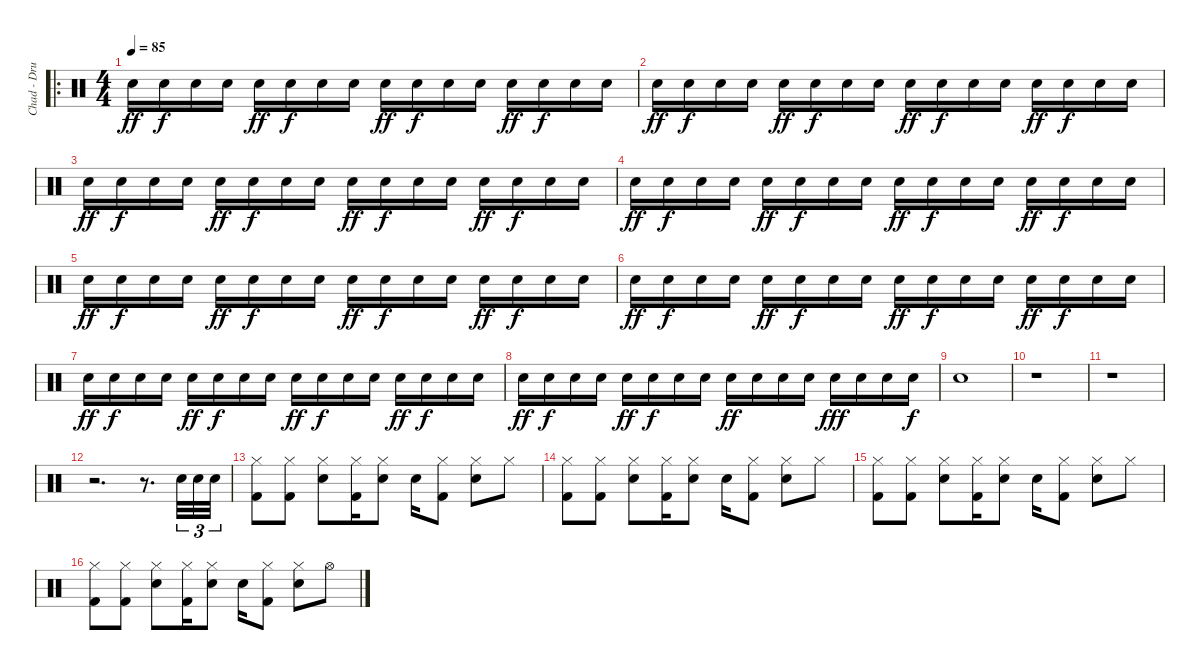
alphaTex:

\track ("Chad - Drums" "Chad - Dru") {instrument percussion}
\staff {score}
\articulation defaults
\ro
\ts (4 4)
\tempo 85
\clef neutral
\ks c "Snare (hit) 2".16{dy ff volume 6} "Snare (hit) 2".16{dy f} "Snare (hit) 2".16 "Snare (hit) 2".16 "Snare (hit) 2".16{dy ff} "Snare (hit) 2".16{dy f} "Snare (hit) 2".16 "Snare (hit) 2".16 "Snare (hit) 2".16{dy ff} "Snare (hit) 2".16{dy f} "Snare (hit) 2".16 "Snare (hit) 2".16 "Snare (hit) 2".16{dy ff} "Snare (hit) 2".16{dy f} "Snare (hit) 2".16 "Snare (hit) 2".16
|
"Snare (hit) 2".16{dy ff volume 7} "Snare (hit) 2".16{dy f} "Snare (hit) 2".16 "Snare (hit) 2".16 "Snare (hit) 2".16{dy ff} "Snare (hit) 2".16{dy f} "Snare (hit) 2".16 "Snare (hit) 2".16 "Snare (hit) 2".16{dy ff} "Snare (hit) 2".16{dy f} "Snare (hit) 2".16 "Snare (hit) 2".16 "Snare (hit) 2".16{dy ff} "Snare (hit) 2".16{dy f} "Snare (hit) 2".16 "Snare (hit) 2".16 |
"Snare (hit) 2".16{dy ff volume 9} "Snare (hit) 2".16{dy f} "Snare (hit) 2".16 "Snare (hit) 2".16 "Snare (hit) 2".16{dy ff} "Snare (hit) 2".16{dy f} "Snare (hit) 2".16 "Snare (hit) 2".16 "Snare (hit) 2".16{dy ff} "Snare (hit) 2".16{dy f} "Snare (hit) 2".16 "Snare (hit) 2".16 "Snare (hit) 2".16{dy ff} "Snare (hit) 2".16{dy f} "Snare (hit) 2".16 "Snare (hit) 2".16 |
"Snare (hit) 2".16{dy ff volume 10} "Snare (hit) 2".16{dy f} "Snare (hit) 2".16 "Snare (hit) 2".16 "Snare (hit) 2".16{dy ff} "Snare (hit) 2".16{dy f} "Snare (hit) 2".16 "Snare (hit) 2".16 "Snare (hit) 2".16{dy ff} "Snare (hit) 2".16{dy f} "Snare (hit) 2".16 "Snare (hit) 2".16 "Snare (hit) 2".16{dy ff} "Snare (hit) 2".16{dy f} "Snare (hit) 2".16 "Snare (hit) 2".16 |
"Snare (hit) 2".16{dy ff volume 11} "Snare (hit) 2".16{dy f} "Snare (hit) 2".16 "Snare (hit) 2".16 "Snare (hit) 2".16{dy ff} "Snare (hit) 2".16{dy f} "Snare (hit) 2".16 "Snare (hit) 2".16 "Snare (hit) 2".16{dy ff} "Snare (hit) 2".16{dy f} "Snare (hit) 2".16 "Snare (hit) 2".16 "Snare (hit) 2".16{dy ff} "Snare (hit) 2".16{dy f} "Snare (hit) 2".16 "Snare (hit) 2".16 |
"Snare (hit) 2".16{dy ff volume 12} "Snare (hit) 2".16{dy f} "Snare (hit) 2".16 "Snare (hit) 2".16 "Snare (hit) 2".16{dy ff} "Snare (hit) 2".16{dy f} "Snare (hit) 2".16 "Snare (hit) 2".16 "Snare (hit) 2".16{dy ff} "Snare (hit) 2".16{dy f} "Snare (hit) 2".16 "Snare (hit) 2".16 "Snare (hit) 2".16{dy ff} "Snare (hit) 2".16{dy f} "Snare (hit) 2".16 "Snare (hit) 2".16 |
"Snare (hit) 2".16{dy ff volume 13} "Snare (hit) 2".16{dy f} "Snare (hit) 2".16 "Snare (hit) 2".16 "Snare (hit) 2".16{dy ff} "Snare (hit) 2".16{dy f} "Snare (hit) 2".16 "Snare (hit) 2".16 "Snare (hit) 2".16{dy ff} "Snare (hit) 2".16{dy f} "Snare (hit) 2".16 "Snare (hit) 2".16 "Snare (hit) 2".16{dy ff} "Snare (hit) 2".16{dy f} "Snare (hit) 2".16 "Snare (hit) 2".16 |
"Snare (hit) 2".16{dy ff volume 15} "Snare (hit) 2".16{dy f} "Snare (hit) 2".16 "Snare (hit) 2".16 "Snare (hit) 2".16{dy ff} "Snare (hit) 2".16{dy f} "Snare (hit) 2".16 "Snare (hit) 2".16 "Snare (hit) 2".16{dy ff volume 16} "Snare (hit) 2".16 "Snare (hit) 2".16 "Snare (hit) 2".16 "Snare (hit) 2".16{dy fff} "Snare (hit) 2".16 "Snare (hit) 2".16 "Snare (hit) 2".16{dy f} |
"Snare (hit) 2".1 |
r.1 |
r.1 |
r.2{d} r.8{d} "Snare (hit) 2".32{tu (3 2)} "Snare (hit) 2".32{tu (3 2)} "Snare (hit) 2".32{tu (3 2)} |
("Hi-Hat (closed)" "Kick (hit) 2").8 ("Hi-Hat (closed)" "Kick (hit) 2").8 ("Hi-Hat (closed)" "Snare (hit) 2").8 ("Hi-Hat (closed)" "Kick (hit) 2").16 ("Hi-Hat (closed)" "Snare (hit) 2").8 "Snare (hit) 2".16 ("Hi-Hat (closed)" "Kick (hit) 2").8 ("Hi-Hat (closed)" "Snare (hit) 2").8 "Hi-Hat (closed)".8 |
("Hi-Hat (closed)" "Kick (hit) 2").8 ("Hi-Hat (closed)" "Kick (hit) 2").8 ("Hi-Hat (closed)" "Snare (hit) 2").8 ("Hi-Hat (closed)" "Kick (hit) 2").16 ("Hi-Hat (closed)" "Snare (hit) 2").8 "Snare (hit) 2".16 ("Hi-Hat (closed)" "Kick (hit) 2").8 ("Hi-Hat (closed)" "Snare (hit) 2").8 "Hi-Hat (closed)".8 |
("Hi-Hat (closed)" "Kick (hit) 2").8 ("Hi-Hat (closed)" "Kick (hit) 2").8 ("Hi-Hat (closed)" "Snare (hit) 2").8 ("Hi-Hat (closed)" "Kick (hit) 2").16 ("Hi-Hat (closed)" "Snare (hit) 2").8 "Snare (hit) 2".16 ("Hi-Hat (closed)" "Kick (hit) 2").8 ("Hi-Hat (closed)" "Snare (hit) 2").8 "Hi-Hat (closed)".8 |
("Hi-Hat (closed)" "Kick (hit) 2").8 ("Hi-Hat (closed)" "Kick (hit) 2").8 ("Hi-Hat (closed)" "Snare (hit) 2").8 ("Hi-Hat (closed)" "Kick (hit) 2").16 ("Hi-Hat (closed)" "Snare (hit) 2").8 "Snare (hit) 2".16 ("Hi-Hat (closed)" "Kick (hit) 2").8 ("Hi-Hat (closed)" "Snare (hit) 2").8 "Hi-Hat (open)".8
